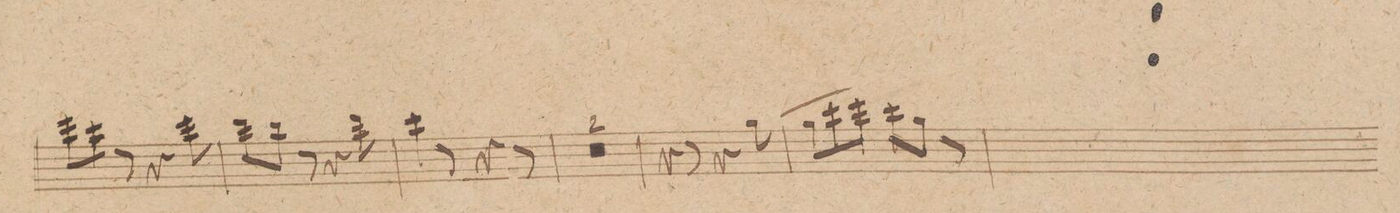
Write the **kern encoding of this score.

**kern	**dynam
*I"Flauto 1mo	*
*clefG2	*
*k[]	*
*M6/8	*
8eee\L	.
8ccc\J	.
8r	.
4r	.
8eee\	.
=82	=82
8ddd\L	.
8bb\J	.
8r	.
4r	.
8ddd\	.
=83	=83
4ccc\	.
8r	.
4r	.
8r	.
=84	=84
1.r	.
=85	=85
=86	=86
4r	.
8r	.
4r	.
8gg\	.
=87	=87
(8gg\L	.
8ccc\	.
8eee\J)	.
8ccc\L	.
8gg\J	.
8r	.
=88	=88
*-	*-
